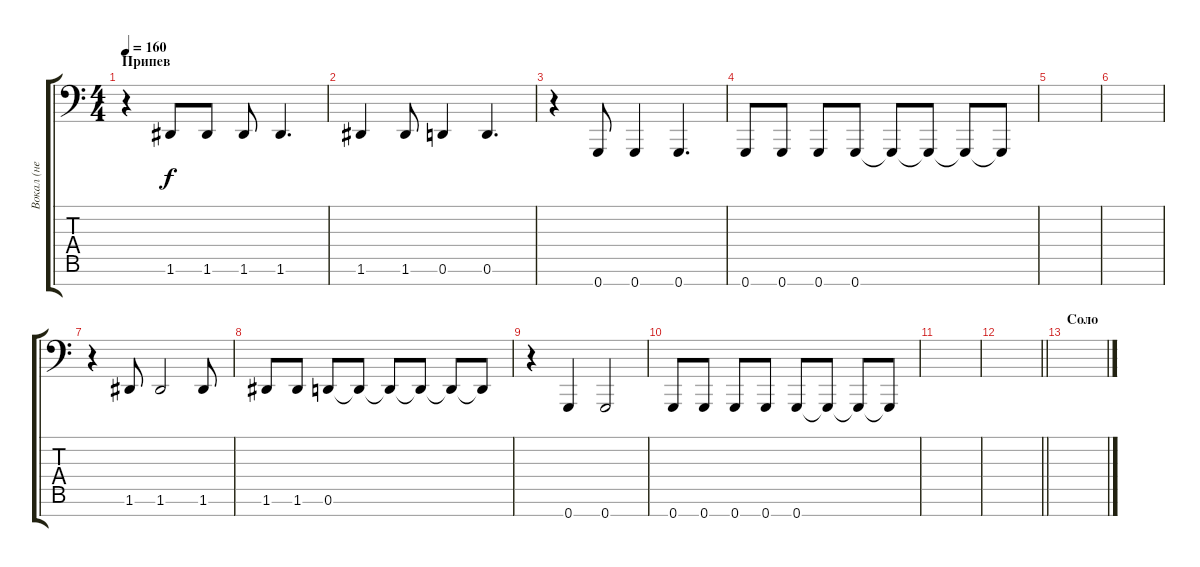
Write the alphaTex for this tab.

\track ("Вокал (не чистый :-)" "Вокал (не ") {instrument brasssection}
\staff {score tabs}
\tuning (D4 A3 F3 C3 G2 D2 G1) {hide}
\ts (4 4)
\section ("" "Припев")
\tempo 160
\clef f4
\ks c
r.4{dy f} 1.6.8 1.6.8 1.6.8 1.6.4{d} |
1.6.4 1.6.8 0.6.4 0.6.4{d} |
r.4 0.7.8 0.7.4 0.7.4{d} |
0.7.8 0.7.8 0.7.8 0.7.8 0.7{t}.8 0.7{t}.8 0.7{t}.8 0.7{t}.8 |
|
|
r.4 1.6.8 1.6.2 1.6.8 |
1.6.8 1.6.8 0.6.8 0.6{t}.8 0.6{t}.8 0.6{t}.8 0.6{t}.8 0.6{t}.8 |
r.4 0.7.4 0.7.2 |
0.7.8 0.7.8 0.7.8 0.7.8 0.7.8 0.7{t}.8 0.7{t}.8 0.7{t}.8 |
|
\barLineRight lightlight
|
\section ("" "Соло")
